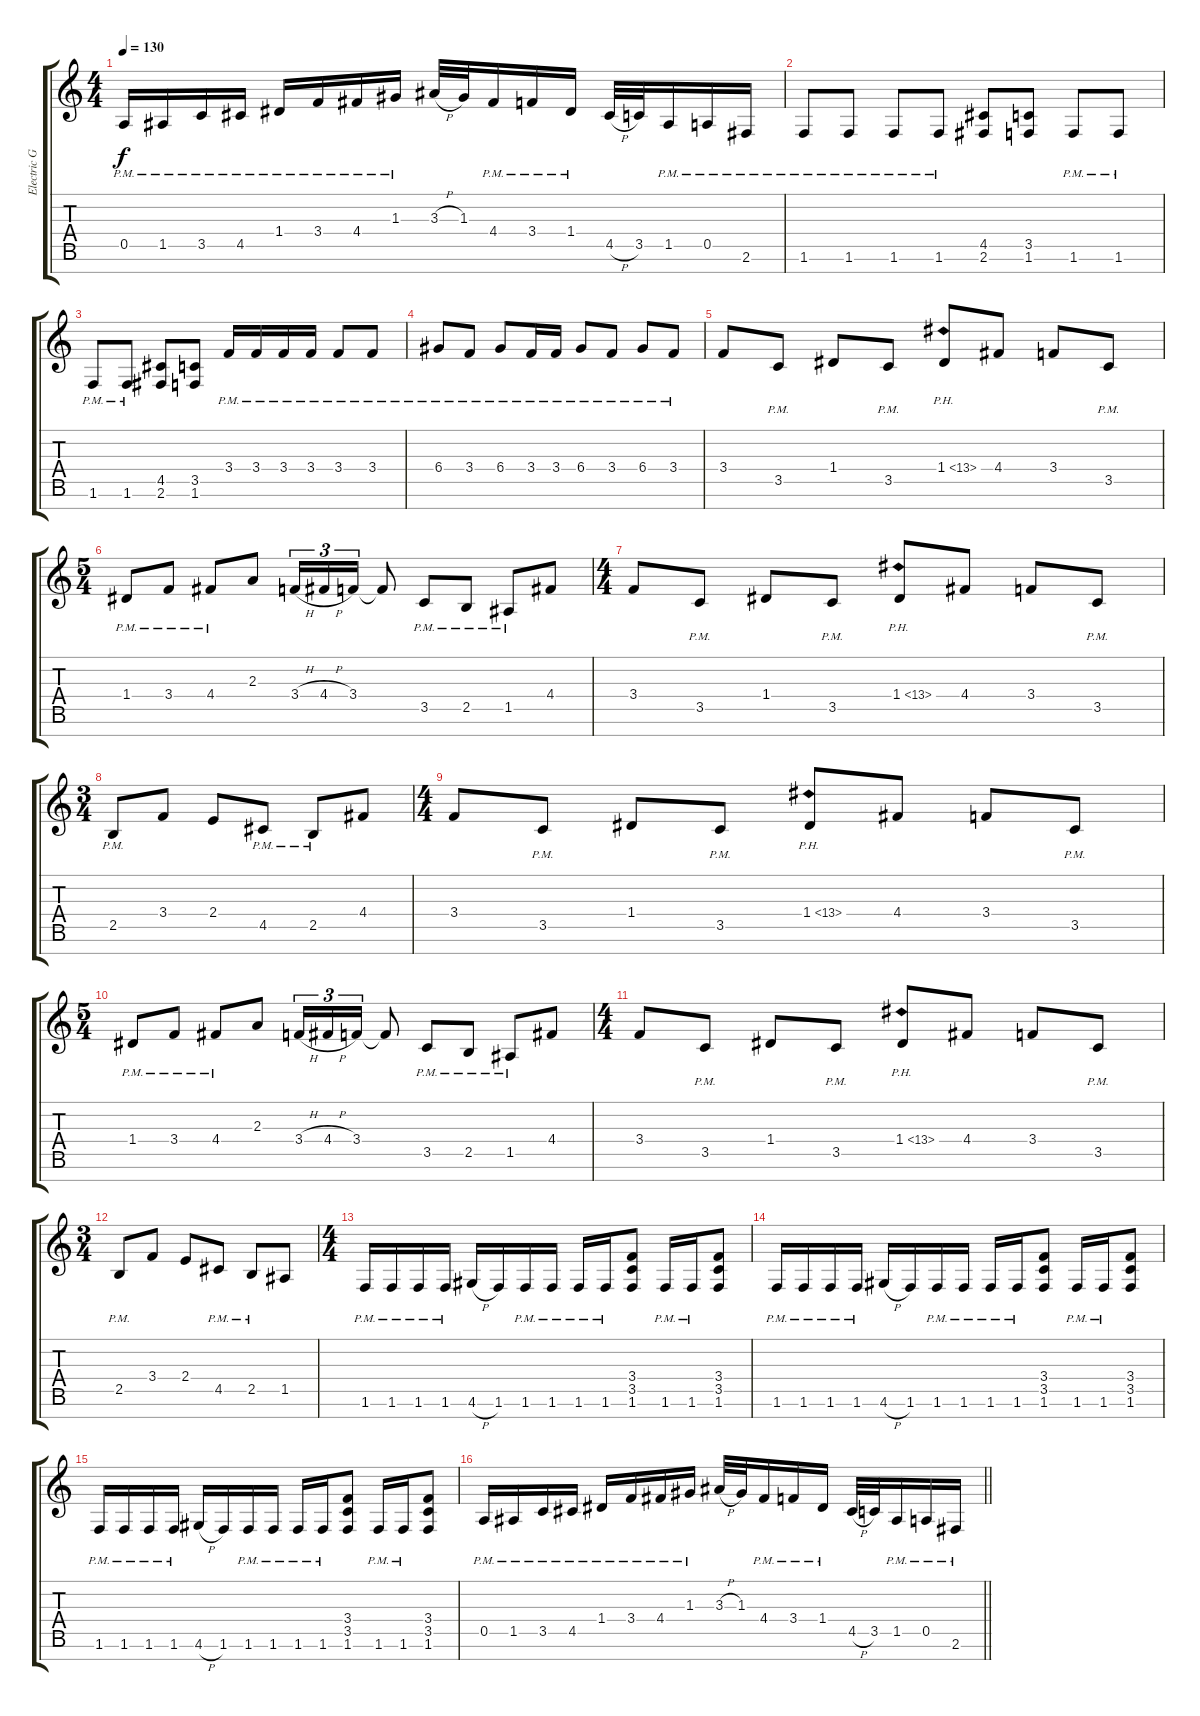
\track ("Electric Guitar" "Electric G") {instrument distortionguitar}
\staff {score tabs}
\tuning (E4 B3 G3 D3 A2 E2 B1) {hide}
\ts (4 4)
\tempo 130
\clef g2
\ks c
0.5{pm}.16{dy f} 1.5{pm}.16 3.5{pm}.16 4.5{pm}.16 1.4{pm}.16 3.4{pm}.16 4.4{pm}.16 1.3{pm}.16 3.3{h}.32 1.3.32 4.4{pm}.16 3.4{pm}.16 1.4{pm}.16 4.5{h}.32 3.5.32 1.5{pm}.16 0.5{pm}.16 2.6{pm}.16 |
1.6{pm}.8 1.6{pm}.8 1.6{pm}.8 1.6{pm}.8 (4.5 2.6).8 (3.5 1.6).8 1.6{pm}.8 1.6{pm}.8 |
1.6{pm}.8 1.6{pm}.8 (4.5 2.6).8 (3.5 1.6).8 3.4{pm}.16 3.4{pm}.16 3.4{pm}.16 3.4{pm}.16 3.4{pm}.8 3.4{pm}.8 |
6.4{pm}.8 3.4{pm}.8 6.4{pm}.8 3.4{pm}.16 3.4{pm}.16 6.4{pm}.8 3.4{pm}.8 6.4{pm}.8 3.4{pm}.8 |
3.4.8 3.5{pm}.8 1.4.8 3.5{pm}.8 1.4{ph 12}.8 4.4.8 3.4.8 3.5{pm}.8 |
\ts (5 4)
1.4{pm}.8 3.4{pm}.8 4.4{pm}.8 2.3.8 3.4{h}.16{tu (3 2)} 4.4{h}.16{tu (3 2)} 3.4.16{tu (3 2)} 3.4{t}.8 3.5{pm}.8 2.5{pm}.8 1.5{pm}.8 4.4.8 |
\ts (4 4)
3.4.8 3.5{pm}.8 1.4.8 3.5{pm}.8 1.4{ph 12}.8 4.4.8 3.4.8 3.5{pm}.8 |
\ts (3 4)
2.5{pm}.8 3.4.8 2.4.8 4.5{pm}.8 2.5{pm}.8 4.4.8 |
\ts (4 4)
3.4.8 3.5{pm}.8 1.4.8 3.5{pm}.8 1.4{ph 12}.8 4.4.8 3.4.8 3.5{pm}.8 |
\ts (5 4)
1.4{pm}.8 3.4{pm}.8 4.4{pm}.8 2.3.8 3.4{h}.16{tu (3 2)} 4.4{h}.16{tu (3 2)} 3.4.16{tu (3 2)} 3.4{t}.8 3.5{pm}.8 2.5{pm}.8 1.5{pm}.8 4.4.8 |
\ts (4 4)
3.4.8 3.5{pm}.8 1.4.8 3.5{pm}.8 1.4{ph 12}.8 4.4.8 3.4.8 3.5{pm}.8 |
\ts (3 4)
2.5{pm}.8 3.4.8 2.4.8 4.5{pm}.8 2.5{pm}.8 1.5.8 |
\ts (4 4)
1.6{pm}.16 1.6{pm}.16 1.6{pm}.16 1.6{pm}.16 4.6{h}.16 1.6.16 1.6{pm}.16 1.6{pm}.16 1.6{pm}.16 1.6{pm}.16 (3.4 3.5 1.6).8 1.6{pm}.16 1.6{pm}.16 (3.4 3.5 1.6).8 |
1.6{pm}.16 1.6{pm}.16 1.6{pm}.16 1.6{pm}.16 4.6{h}.16 1.6.16 1.6{pm}.16 1.6{pm}.16 1.6{pm}.16 1.6{pm}.16 (3.4 3.5 1.6).8 1.6{pm}.16 1.6{pm}.16 (3.4 3.5 1.6).8 |
1.6{pm}.16 1.6{pm}.16 1.6{pm}.16 1.6{pm}.16 4.6{h}.16 1.6.16 1.6{pm}.16 1.6{pm}.16 1.6{pm}.16 1.6{pm}.16 (3.4 3.5 1.6).8 1.6{pm}.16 1.6{pm}.16 (3.4 3.5 1.6).8 |
\barLineRight lightlight
0.5{pm}.16 1.5{pm}.16 3.5{pm}.16 4.5{pm}.16 1.4{pm}.16 3.4{pm}.16 4.4{pm}.16 1.3{pm}.16 3.3{h}.32 1.3.32 4.4{pm}.16 3.4{pm}.16 1.4{pm}.16 4.5{h}.32 3.5.32 1.5{pm}.16 0.5{pm}.16 2.6{pm}.16
